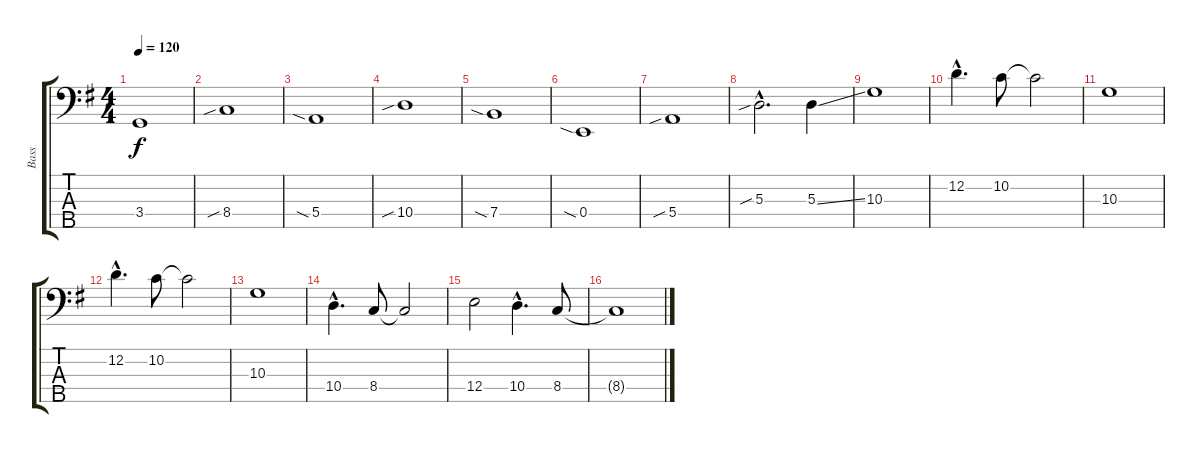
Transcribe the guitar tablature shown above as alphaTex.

\track ("Bass" "Bass") {instrument electricbassfinger}
\staff {score tabs}
\tuning (G2 D2 A1 E1 B0) {hide}
\ts (4 4)
\tempo 120
\clef f4
\ks g
3.4.1{dy f} |
8.4{sib}.1 |
5.4{sia}.1 |
10.4{sib}.1 |
7.4{sia}.1 |
0.4{sia}.1 |
5.4{sib}.1 |
5.3{sib hac}.2{d} 5.3{ss}.4 |
10.3.1 |
12.2{hac}.4{d} 10.2.8 10.2{t}.2 |
10.3.1 |
12.2{hac}.4{d} 10.2.8 10.2{t}.2 |
10.3.1 |
10.4{hac}.4{d} 8.4.8 8.4{t}.2 |
12.4.2 10.4{hac}.4{d} 8.4.8 |
8.4{t}.1
